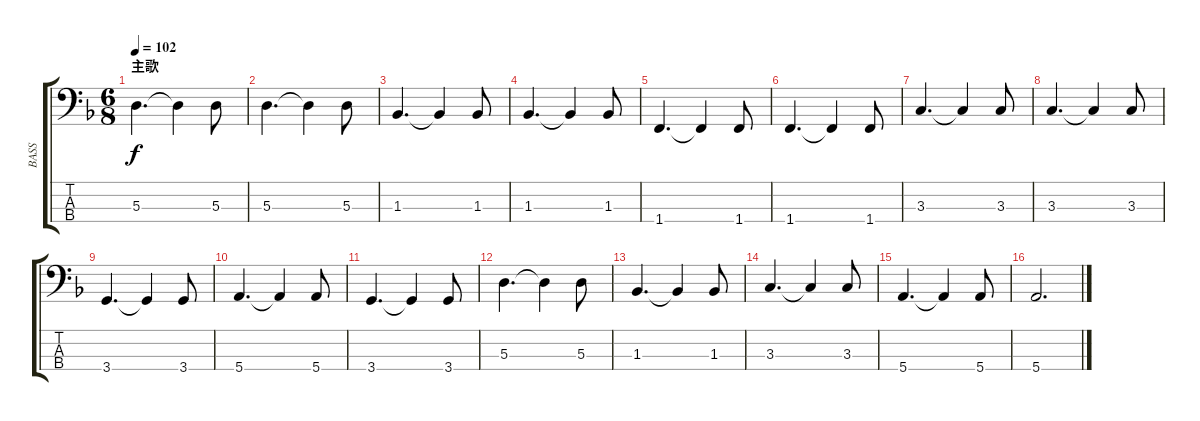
\track ("BASS" "BASS") {instrument electricbassfinger}
\staff {score tabs}
\tuning (G2 D2 A1 E1) {hide}
\ts (6 8)
\section ("" "主歌")
\tempo 102
\clef f4
\ks f
5.3.4{d dy f} 5.3{t}.4 5.3.8 |
5.3.4{d} 5.3{t}.4 5.3.8 |
1.3.4{d} 1.3{t}.4 1.3.8 |
1.3.4{d} 1.3{t}.4 1.3.8 |
1.4.4{d} 1.4{t}.4 1.4.8 |
1.4.4{d} 1.4{t}.4 1.4.8 |
3.3.4{d} 3.3{t}.4 3.3.8 |
3.3.4{d} 3.3{t}.4 3.3.8 |
3.4.4{d} 3.4{t}.4 3.4.8 |
5.4.4{d} 5.4{t}.4 5.4.8 |
3.4.4{d} 3.4{t}.4 3.4.8 |
5.3.4{d} 5.3{t}.4 5.3.8 |
1.3.4{d} 1.3{t}.4 1.3.8 |
3.3.4{d} 3.3{t}.4 3.3.8 |
5.4.4{d} 5.4{t}.4 5.4.8 |
5.4.2{d}
